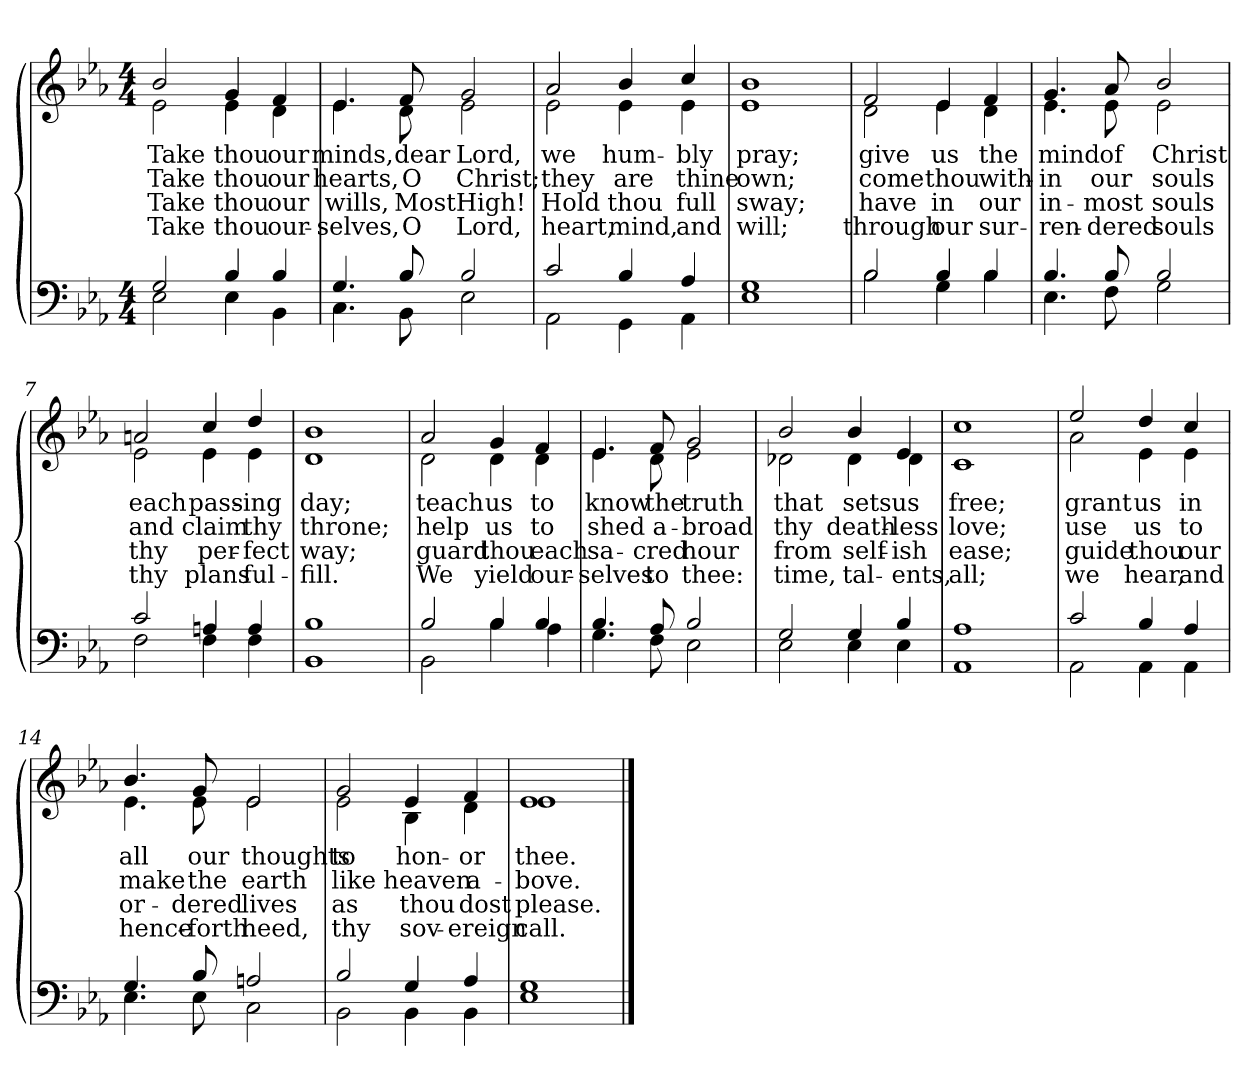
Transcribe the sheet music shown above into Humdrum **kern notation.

**kern	**kern	**text	**text	**text	**text
*part2	*part1	*part1	*part1	*part1	*part1
*staff2	*staff1	*staff1	*staff1	*staff1	*staff1
*clefF4	*clefG2	*	*	*	*
*k[b-e-a-]	*k[b-e-a-]	*	*	*	*
*M4/4	*M4/4	*	*	*	*
=1	=1	=1	=1	=1	=1
*^	*	*	*	*	*
!	!	!LO:TX:b:i:t=Verse	!	!	!	!
!	!	!	!LO:LY:b	!LO:LY:b	!LO:LY:b	!LO:LY:b
*	*	*^	*	*	*	*
2G/	2E-\	2b-/	2e-\	Take	Take	Take	Take
!	!	!	!	!LO:LY:b	!LO:LY:b	!LO:LY:b	!LO:LY:b
4B-/	4E-\	4g/	4e-\	thou	thou	thou	thou
!	!	!	!	!LO:LY:b	!LO:LY:b	!LO:LY:b	!LO:LY:b
4B-/	4BB-\	4f/	4d\	our	our	our	our-
=2	=2	=2	=2	=2	=2	=2	=2
!	!	!	!	!LO:LY:b	!LO:LY:b	!LO:LY:b	!LO:LY:b
4.G/	4.C\	4.e-/	4.e-\	minds,	hearts,	wills,	-selves,
!	!	!	!	!LO:LY:b	!LO:LY:b	!LO:LY:b	!LO:LY:b
8B-/	8BB-\	8f/	8d\	dear	O	Most	O
!	!	!	!	!LO:LY:b	!LO:LY:b	!LO:LY:b	!LO:LY:b
2B-/	2E-\	2g/	2e-\	Lord,	Christ;	High!	Lord,
=3	=3	=3	=3	=3	=3	=3	=3
!	!	!	!	!LO:LY:b	!LO:LY:b	!LO:LY:b	!LO:LY:b
2c/	2AA-\	2a-/	2e-\	we	they	Hold	heart,
!	!	!	!	!LO:LY:b	!LO:LY:b	!LO:LY:b	!LO:LY:b
4B-/	4GG\	4b-/	4e-\	hum-	are	thou	mind,
!	!	!	!	!LO:LY:b	!LO:LY:b	!LO:LY:b	!LO:LY:b
4A-/	4AA-\	4cc/	4e-\	-bly	thine	full	and
=4	=4	=4	=4	=4	=4	=4	=4
!	!	!	!	!LO:LY:b	!LO:LY:b	!LO:LY:b	!LO:LY:b
1G	1E-	1b-	1e-	pray;	own;	sway;	will;
!!LO:LB:g=z	!!
=5	=5	=5	=5	=5	=5	=5	=5
!	!	!	!	!LO:LY:b	!LO:LY:b	!LO:LY:b	!LO:LY:b
2B-/	2B-\	2f/	2d\	give	come	have	through
!	!	!	!	!LO:LY:b	!LO:LY:b	!LO:LY:b	!LO:LY:b
4B-/	4G\	4e-/	4e-\	us	thou	in	our
!	!	!	!	!LO:LY:b	!LO:LY:b	!LO:LY:b	!LO:LY:b
4B-/	4B-\	4f/	4d\	the	with-	our	sur-
=6	=6	=6	=6	=6	=6	=6	=6
!	!	!	!	!LO:LY:b	!LO:LY:b	!LO:LY:b	!LO:LY:b
4.B-/	4.E-\	4.g/	4.e-\	mind	-in	in-	-ren-
!	!	!	!	!LO:LY:b	!LO:LY:b	!LO:LY:b	!LO:LY:b
8B-/	8F\	8a-/	8e-\	of	our	-most	-dered
!	!	!	!	!LO:LY:b	!LO:LY:b	!LO:LY:b	!LO:LY:b
2B-/	2G\	2b-/	2e-\	Christ	souls	souls	souls
=7	=7	=7	=7	=7	=7	=7	=7
!	!	!	!	!LO:LY:b	!LO:LY:b	!LO:LY:b	!LO:LY:b
2c/	2F\	2an/	2e-\	each	and	thy	thy
!	!	!	!	!LO:LY:b	!LO:LY:b	!LO:LY:b	!LO:LY:b
4An/	4F\	4cc/	4e-\	pass-	claim	per-	plans
!	!	!	!	!LO:LY:b	!LO:LY:b	!LO:LY:b	!LO:LY:b
4A/	4F\	4dd/	4e-\	-ing	thy	-fect	ful-
=8	=8	=8	=8	=8	=8	=8	=8
!	!	!	!	!LO:LY:b	!LO:LY:b	!LO:LY:b	!LO:LY:b
1B-	1BB-	1b-	1d	day;	throne;	way;	-fill.
!!LO:LB:g=z	!!
=9	=9	=9	=9	=9	=9	=9	=9
!	!	!	!	!LO:LY:b	!LO:LY:b	!LO:LY:b	!LO:LY:b
2B-/	2BB-\	2a-/	2d\	teach	help	guard	We
!	!	!	!	!LO:LY:b	!LO:LY:b	!LO:LY:b	!LO:LY:b
4B-/	4B-\	4g/	4d\	us	us	thou	yield
!	!	!	!	!LO:LY:b	!LO:LY:b	!LO:LY:b	!LO:LY:b
4B-/	4A-\	4f/	4d\	to	to	each	our-
=10	=10	=10	=10	=10	=10	=10	=10
!	!	!	!	!LO:LY:b	!LO:LY:b	!LO:LY:b	!LO:LY:b
4.B-/	4.G\	4.e-/	4.e-\	know	shed	sa-	-selves
!	!	!	!	!LO:LY:b	!LO:LY:b	!LO:LY:b	!LO:LY:b
8A-/	8F\	8f/	8d\	the	a-	-cred	to
!	!	!	!	!LO:LY:b	!LO:LY:b	!LO:LY:b	!LO:LY:b
2B-/	2E-\	2g/	2e-\	truth	-broad	hour	thee:
=11	=11	=11	=11	=11	=11	=11	=11
!	!	!	!	!LO:LY:b	!LO:LY:b	!LO:LY:b	!LO:LY:b
2G/	2E-\	2b-/	2d-X\	that	thy	from	time,
!	!	!	!	!LO:LY:b	!LO:LY:b	!LO:LY:b	!LO:LY:b
4G/	4E-\	4b-/	4d-\	sets	death-	self-	tal-
!	!	!	!	!LO:LY:b	!LO:LY:b	!LO:LY:b	!LO:LY:b
4B-/	4E-\	4e-/	4d-\	us	-less	-ish	-ents,
=12	=12	=12	=12	=12	=12	=12	=12
!	!	!	!	!LO:LY:b	!LO:LY:b	!LO:LY:b	!LO:LY:b
1A-	1AA-	1cc	1c	free;	love;	ease;	all;
!!LO:LB:g=z	!!
=13	=13	=13	=13	=13	=13	=13	=13
!	!	!	!	!LO:LY:b	!LO:LY:b	!LO:LY:b	!LO:LY:b
2c/	2AA-\	2ee-/	2a-\	grant	use	guide	we
!	!	!	!	!LO:LY:b	!LO:LY:b	!LO:LY:b	!LO:LY:b
4B-/	4AA-\	4dd/	4e-\	us	us	thou	hear,
!	!	!	!	!LO:LY:b	!LO:LY:b	!LO:LY:b	!LO:LY:b
4A-/	4AA-\	4cc/	4e-\	in	to	our	and
=14	=14	=14	=14	=14	=14	=14	=14
!	!	!	!	!LO:LY:b	!LO:LY:b	!LO:LY:b	!LO:LY:b
4.G/	4.E-\	4.b-/	4.e-\	all	make	or-	hence-
!	!	!	!	!LO:LY:b	!LO:LY:b	!LO:LY:b	!LO:LY:b
8B-/	8E-\	8g/	8e-\	our	the	-dered	-forth
!	!	!	!	!LO:LY:b	!LO:LY:b	!LO:LY:b	!LO:LY:b
2An/	2C\	2e-/	2e-\	thoughts	earth	lives	heed,
=15	=15	=15	=15	=15	=15	=15	=15
!	!	!	!	!LO:LY:b	!LO:LY:b	!LO:LY:b	!LO:LY:b
2B-/	2BB-\	2g/	2e-\	to	like	as	thy
!	!	!	!	!LO:LY:b	!LO:LY:b	!LO:LY:b	!LO:LY:b
4G/	4BB-\	4e-/	4B-\	hon-	heaven	thou	sov-
!	!	!	!	!LO:LY:b	!LO:LY:b	!LO:LY:b	!LO:LY:b
4A-/	4BB-\	4f/	4d\	-or	a-	dost	-ereign
=16	=16	=16	=16	=16	=16	=16	=16
!	!	!	!	!LO:LY:b	!LO:LY:b	!LO:LY:b	!LO:LY:b
1G	1E-	1e-	1e-	thee.	-bove.	please.	call.
*v	*v	*	*	*	*	*	*
*	*v	*v	*	*	*	*
==	==	==	==	==	==
*-	*-	*-	*-	*-	*-
